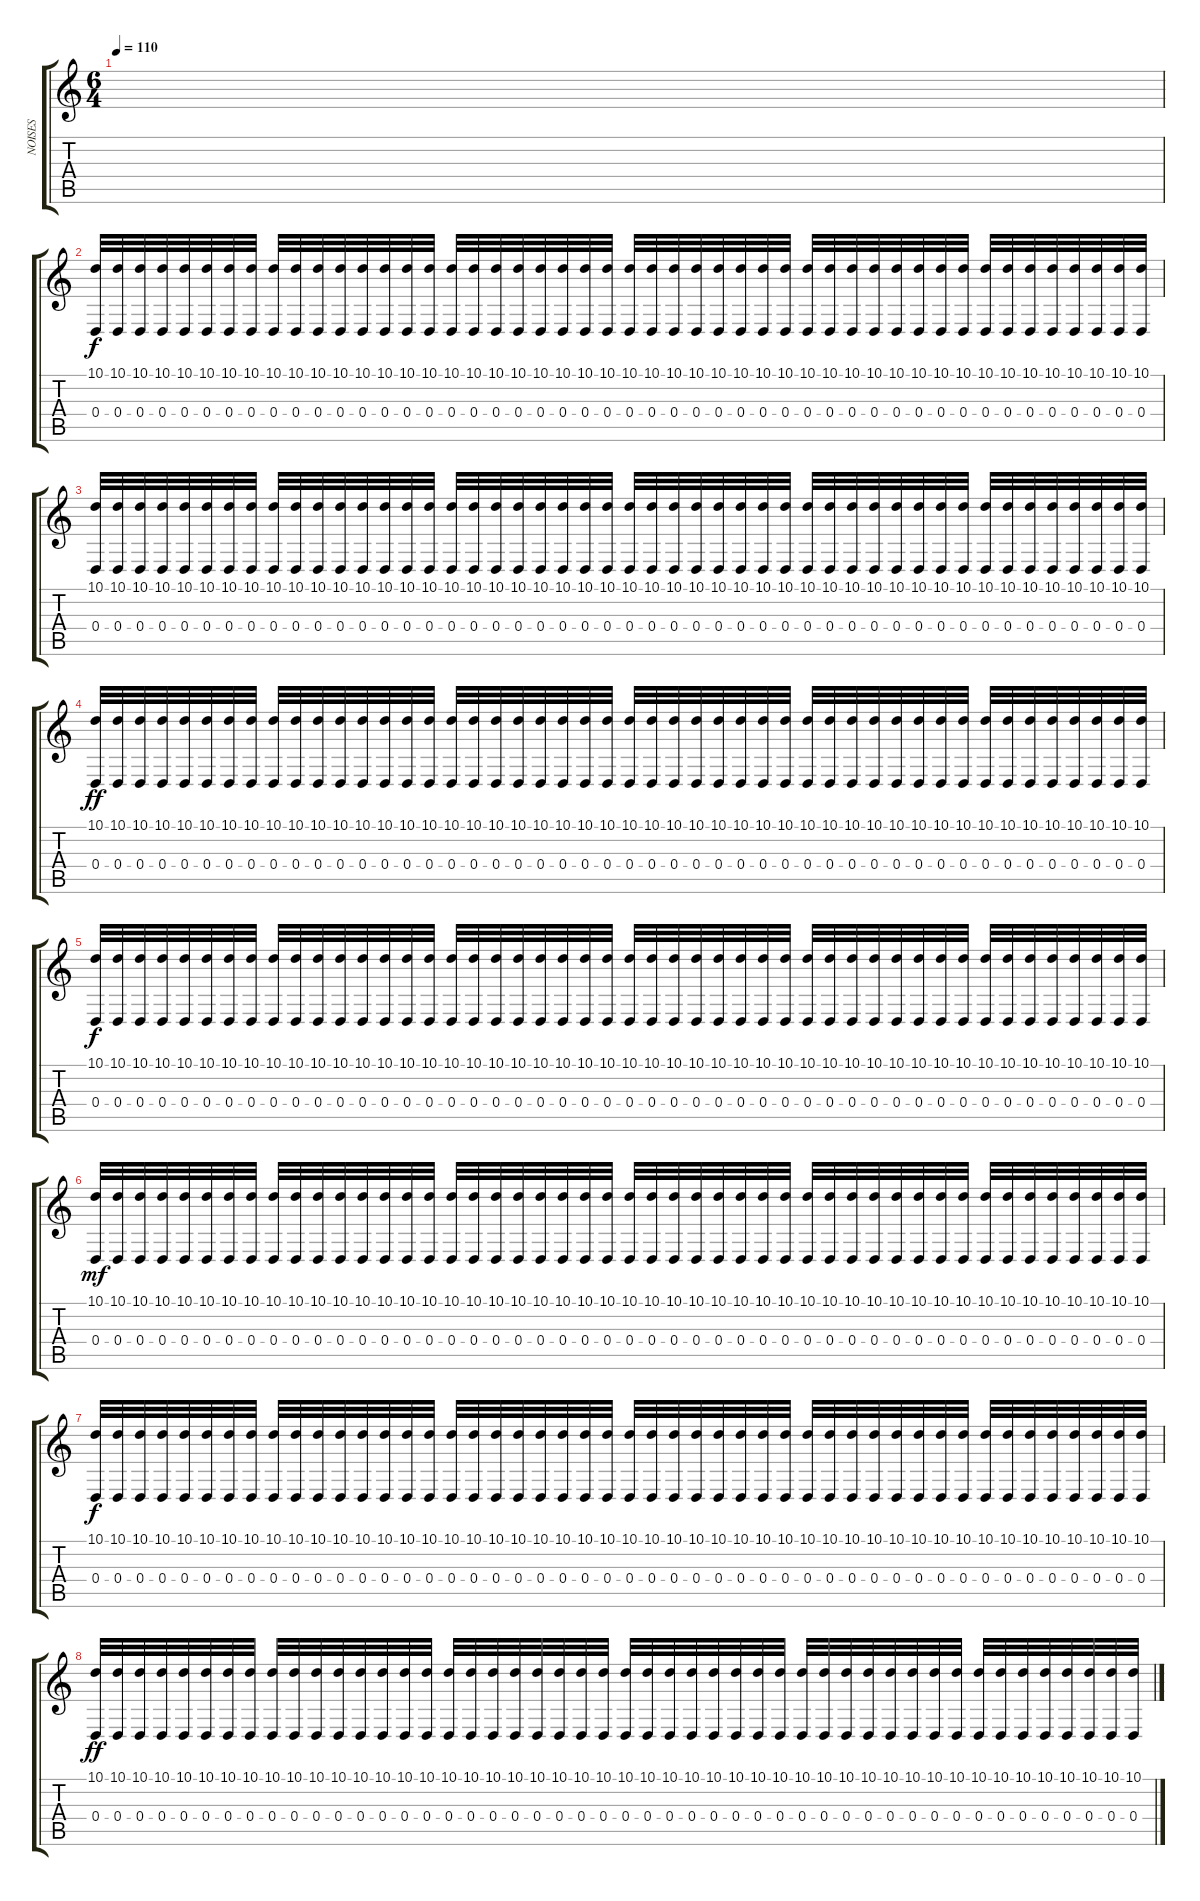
\track ("NOISES" "NOISES") {instrument fx2soundtrack}
\staff {score tabs}
\tuning (E4 B3 G3 D3 A2 E2) {hide}
\ts (6 4)
\tempo 110
\clef g2
\ks c
|
(10.1 0.4).32 (10.1 0.4).32 (10.1 0.4).32 (10.1 0.4).32 (10.1 0.4).32 (10.1 0.4).32 (10.1 0.4).32 (10.1 0.4).32 (10.1 0.4).32 (10.1 0.4).32 (10.1 0.4).32 (10.1 0.4).32 (10.1 0.4).32 (10.1 0.4).32 (10.1 0.4).32 (10.1 0.4).32 (10.1 0.4).32 (10.1 0.4).32 (10.1 0.4).32 (10.1 0.4).32 (10.1 0.4).32 (10.1 0.4).32 (10.1 0.4).32 (10.1 0.4).32 (10.1 0.4).32 (10.1 0.4).32 (10.1 0.4).32 (10.1 0.4).32 (10.1 0.4).32 (10.1 0.4).32 (10.1 0.4).32 (10.1 0.4).32 (10.1 0.4).32 (10.1 0.4).32 (10.1 0.4).32 (10.1 0.4).32 (10.1 0.4).32 (10.1 0.4).32 (10.1 0.4).32 (10.1 0.4).32 (10.1 0.4).32 (10.1 0.4).32 (10.1 0.4).32 (10.1 0.4).32 (10.1 0.4).32 (10.1 0.4).32 (10.1 0.4).32 (10.1 0.4).32 |
(10.1 0.4).32{dy f} (10.1 0.4).32 (10.1 0.4).32 (10.1 0.4).32 (10.1 0.4).32 (10.1 0.4).32 (10.1 0.4).32 (10.1 0.4).32 (10.1 0.4).32 (10.1 0.4).32 (10.1 0.4).32 (10.1 0.4).32 (10.1 0.4).32 (10.1 0.4).32 (10.1 0.4).32 (10.1 0.4).32 (10.1 0.4).32 (10.1 0.4).32 (10.1 0.4).32 (10.1 0.4).32 (10.1 0.4).32 (10.1 0.4).32 (10.1 0.4).32 (10.1 0.4).32 (10.1 0.4).32 (10.1 0.4).32 (10.1 0.4).32 (10.1 0.4).32 (10.1 0.4).32 (10.1 0.4).32 (10.1 0.4).32 (10.1 0.4).32 (10.1 0.4).32 (10.1 0.4).32 (10.1 0.4).32 (10.1 0.4).32 (10.1 0.4).32 (10.1 0.4).32 (10.1 0.4).32 (10.1 0.4).32 (10.1 0.4).32 (10.1 0.4).32 (10.1 0.4).32 (10.1 0.4).32 (10.1 0.4).32 (10.1 0.4).32 (10.1 0.4).32 (10.1 0.4).32 |
(10.1 0.4).32{dy ff} (10.1 0.4).32 (10.1 0.4).32 (10.1 0.4).32 (10.1 0.4).32 (10.1 0.4).32 (10.1 0.4).32 (10.1 0.4).32 (10.1 0.4).32 (10.1 0.4).32 (10.1 0.4).32 (10.1 0.4).32 (10.1 0.4).32 (10.1 0.4).32 (10.1 0.4).32 (10.1 0.4).32 (10.1 0.4).32 (10.1 0.4).32 (10.1 0.4).32 (10.1 0.4).32 (10.1 0.4).32 (10.1 0.4).32 (10.1 0.4).32 (10.1 0.4).32 (10.1 0.4).32 (10.1 0.4).32 (10.1 0.4).32 (10.1 0.4).32 (10.1 0.4).32 (10.1 0.4).32 (10.1 0.4).32 (10.1 0.4).32 (10.1 0.4).32 (10.1 0.4).32 (10.1 0.4).32 (10.1 0.4).32 (10.1 0.4).32 (10.1 0.4).32 (10.1 0.4).32 (10.1 0.4).32 (10.1 0.4).32 (10.1 0.4).32 (10.1 0.4).32 (10.1 0.4).32 (10.1 0.4).32 (10.1 0.4).32 (10.1 0.4).32 (10.1 0.4).32 |
(10.1 0.4).32{dy f} (10.1 0.4).32 (10.1 0.4).32 (10.1 0.4).32 (10.1 0.4).32 (10.1 0.4).32 (10.1 0.4).32 (10.1 0.4).32 (10.1 0.4).32 (10.1 0.4).32 (10.1 0.4).32 (10.1 0.4).32 (10.1 0.4).32 (10.1 0.4).32 (10.1 0.4).32 (10.1 0.4).32 (10.1 0.4).32 (10.1 0.4).32 (10.1 0.4).32 (10.1 0.4).32 (10.1 0.4).32 (10.1 0.4).32 (10.1 0.4).32 (10.1 0.4).32 (10.1 0.4).32 (10.1 0.4).32 (10.1 0.4).32 (10.1 0.4).32 (10.1 0.4).32 (10.1 0.4).32 (10.1 0.4).32 (10.1 0.4).32 (10.1 0.4).32 (10.1 0.4).32 (10.1 0.4).32 (10.1 0.4).32 (10.1 0.4).32 (10.1 0.4).32 (10.1 0.4).32 (10.1 0.4).32 (10.1 0.4).32 (10.1 0.4).32 (10.1 0.4).32 (10.1 0.4).32 (10.1 0.4).32 (10.1 0.4).32 (10.1 0.4).32 (10.1 0.4).32 |
(10.1 0.4).32{dy mf} (10.1 0.4).32 (10.1 0.4).32 (10.1 0.4).32 (10.1 0.4).32 (10.1 0.4).32 (10.1 0.4).32 (10.1 0.4).32 (10.1 0.4).32 (10.1 0.4).32 (10.1 0.4).32 (10.1 0.4).32 (10.1 0.4).32 (10.1 0.4).32 (10.1 0.4).32 (10.1 0.4).32 (10.1 0.4).32 (10.1 0.4).32 (10.1 0.4).32 (10.1 0.4).32 (10.1 0.4).32 (10.1 0.4).32 (10.1 0.4).32 (10.1 0.4).32 (10.1 0.4).32 (10.1 0.4).32 (10.1 0.4).32 (10.1 0.4).32 (10.1 0.4).32 (10.1 0.4).32 (10.1 0.4).32 (10.1 0.4).32 (10.1 0.4).32 (10.1 0.4).32 (10.1 0.4).32 (10.1 0.4).32 (10.1 0.4).32 (10.1 0.4).32 (10.1 0.4).32 (10.1 0.4).32 (10.1 0.4).32 (10.1 0.4).32 (10.1 0.4).32 (10.1 0.4).32 (10.1 0.4).32 (10.1 0.4).32 (10.1 0.4).32 (10.1 0.4).32 |
(10.1 0.4).32{dy f} (10.1 0.4).32 (10.1 0.4).32 (10.1 0.4).32 (10.1 0.4).32 (10.1 0.4).32 (10.1 0.4).32 (10.1 0.4).32 (10.1 0.4).32 (10.1 0.4).32 (10.1 0.4).32 (10.1 0.4).32 (10.1 0.4).32 (10.1 0.4).32 (10.1 0.4).32 (10.1 0.4).32 (10.1 0.4).32 (10.1 0.4).32 (10.1 0.4).32 (10.1 0.4).32 (10.1 0.4).32 (10.1 0.4).32 (10.1 0.4).32 (10.1 0.4).32 (10.1 0.4).32 (10.1 0.4).32 (10.1 0.4).32 (10.1 0.4).32 (10.1 0.4).32 (10.1 0.4).32 (10.1 0.4).32 (10.1 0.4).32 (10.1 0.4).32 (10.1 0.4).32 (10.1 0.4).32 (10.1 0.4).32 (10.1 0.4).32 (10.1 0.4).32 (10.1 0.4).32 (10.1 0.4).32 (10.1 0.4).32 (10.1 0.4).32 (10.1 0.4).32 (10.1 0.4).32 (10.1 0.4).32 (10.1 0.4).32 (10.1 0.4).32 (10.1 0.4).32 |
(10.1 0.4).32{dy ff} (10.1 0.4).32 (10.1 0.4).32 (10.1 0.4).32 (10.1 0.4).32 (10.1 0.4).32 (10.1 0.4).32 (10.1 0.4).32 (10.1 0.4).32 (10.1 0.4).32 (10.1 0.4).32 (10.1 0.4).32 (10.1 0.4).32 (10.1 0.4).32 (10.1 0.4).32 (10.1 0.4).32 (10.1 0.4).32 (10.1 0.4).32 (10.1 0.4).32 (10.1 0.4).32 (10.1 0.4).32 (10.1 0.4).32 (10.1 0.4).32 (10.1 0.4).32 (10.1 0.4).32 (10.1 0.4).32 (10.1 0.4).32 (10.1 0.4).32 (10.1 0.4).32 (10.1 0.4).32 (10.1 0.4).32 (10.1 0.4).32 (10.1 0.4).32 (10.1 0.4).32 (10.1 0.4).32 (10.1 0.4).32 (10.1 0.4).32 (10.1 0.4).32 (10.1 0.4).32 (10.1 0.4).32 (10.1 0.4).32 (10.1 0.4).32 (10.1 0.4).32 (10.1 0.4).32 (10.1 0.4).32 (10.1 0.4).32 (10.1 0.4).32 (10.1 0.4).32
